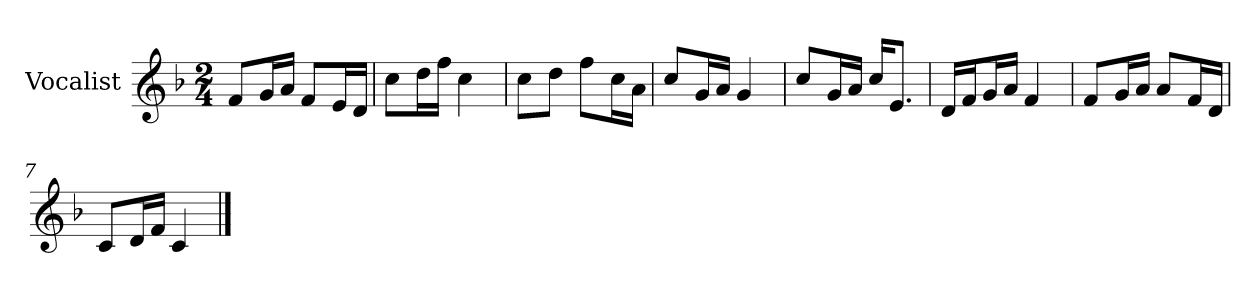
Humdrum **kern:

**kern
*part1
*staff1
*I"Vocalist
*k[b-]
*F:
*M2/4
=
8fL
16gL
16aJJ
8fL
16eL
16dJJ
=1
8ccL
16ddL
16ffJJ
4cc
=2
8ccL
8ddJ
8ffL
16ccL
16aJJ
=3
8ccL
16gL
16aJJ
4g
=4
8ccL
16gL
16aJJ
16ccKL
8.eJ
=5
16dLL
16fJ
16gL
16aJJ
4f
=6
8fL
16gL
16aJJ
8aL
16fL
16dJJ
=7
8cL
16dL
16fJJ
4c
==
*-
